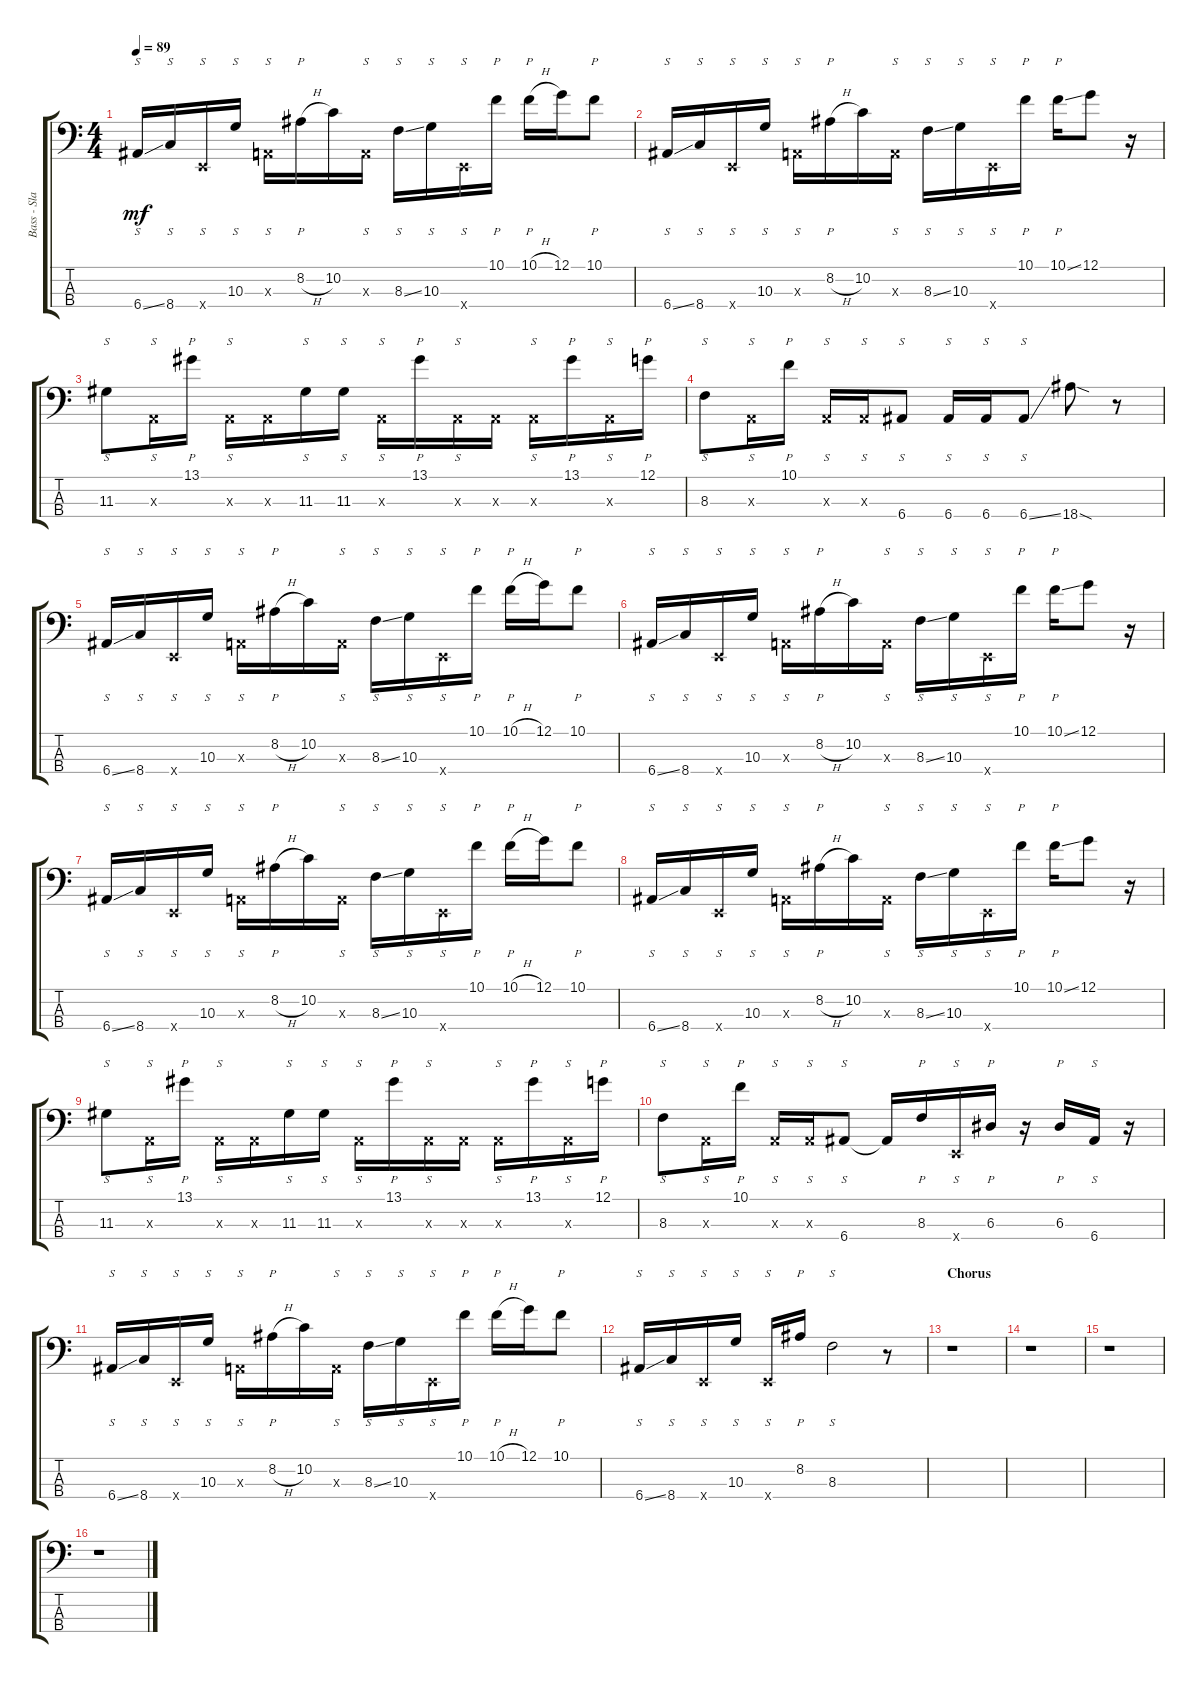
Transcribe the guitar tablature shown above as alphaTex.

\track ("Bass - Slap overdub" "Bass - Sla") {instrument slapbass1}
\staff {score tabs}
\tuning (G2 D2 A1 E1) {hide}
\ts (4 4)
\tempo 89
\clef f4
\ks c
6.4{ss}.16{s dy mf} 8.4.16{s} 0.4{x}.16{s} 10.3.16{s} 0.3{x}.16{s} 8.2{h}.16{p} 10.2.16 0.3{x}.16{s} 8.3{ss}.16{s} 10.3.16{s} 0.4{x}.16{s} 10.1.16{p} 10.1{h}.16{p} 12.1.16 10.1.8{p} |
6.4{ss}.16{s} 8.4.16{s} 0.4{x}.16{s} 10.3.16{s} 0.3{x}.16{s} 8.2{h}.16{p} 10.2.16 0.3{x}.16{s} 8.3{ss}.16{s} 10.3.16{s} 0.4{x}.16{s} 10.1.16{p} 10.1{ss}.16{p} 12.1.8 r.16 |
11.3.8{s} 0.3{x}.16{s} 13.1.16{p} 0.3{x}.16{s} 0.3{x}.16 11.3.16{s} 11.3.16{s} 0.3{x}.16{s} 13.1.16{p} 0.3{x}.16{s} 0.3{x}.16 0.3{x}.16{s} 13.1.16{p} 0.3{x}.16{s} 12.1.16{p} |
8.3.8{s} 0.3{x}.16{s} 10.1.16{p} 0.3{x}.16{s} 0.3{x}.16{s} 6.4.8{s} 6.4.16{s} 6.4.16{s} 6.4{ss}.8{s} 18.4{sod}.8 r.8 |
6.4{ss}.16{s} 8.4.16{s} 0.4{x}.16{s} 10.3.16{s} 0.3{x}.16{s} 8.2{h}.16{p} 10.2.16 0.3{x}.16{s} 8.3{ss}.16{s} 10.3.16{s} 0.4{x}.16{s} 10.1.16{p} 10.1{h}.16{p} 12.1.16 10.1.8{p} |
6.4{ss}.16{s} 8.4.16{s} 0.4{x}.16{s} 10.3.16{s} 0.3{x}.16{s} 8.2{h}.16{p} 10.2.16 0.3{x}.16{s} 8.3{ss}.16{s} 10.3.16{s} 0.4{x}.16{s} 10.1.16{p} 10.1{ss}.16{p} 12.1.8 r.16 |
6.4{ss}.16{s} 8.4.16{s} 0.4{x}.16{s} 10.3.16{s} 0.3{x}.16{s} 8.2{h}.16{p} 10.2.16 0.3{x}.16{s} 8.3{ss}.16{s} 10.3.16{s} 0.4{x}.16{s} 10.1.16{p} 10.1{h}.16{p} 12.1.16 10.1.8{p} |
6.4{ss}.16{s} 8.4.16{s} 0.4{x}.16{s} 10.3.16{s} 0.3{x}.16{s} 8.2{h}.16{p} 10.2.16 0.3{x}.16{s} 8.3{ss}.16{s} 10.3.16{s} 0.4{x}.16{s} 10.1.16{p} 10.1{ss}.16{p} 12.1.8 r.16 |
11.3.8{s} 0.3{x}.16{s} 13.1.16{p} 0.3{x}.16{s} 0.3{x}.16 11.3.16{s} 11.3.16{s} 0.3{x}.16{s} 13.1.16{p} 0.3{x}.16{s} 0.3{x}.16 0.3{x}.16{s} 13.1.16{p} 0.3{x}.16{s} 12.1.16{p} |
8.3.8{s} 0.3{x}.16{s} 10.1.16{p} 0.3{x}.16{s} 0.3{x}.16{s} 6.4.8{s} 6.4{t}.16 8.3.16{p} 0.4{x}.16{s} 6.3.16{p} r.16 6.3.16{p} 6.4.16{s} r.16 |
6.4{ss}.16{s} 8.4.16{s} 0.4{x}.16{s} 10.3.16{s} 0.3{x}.16{s} 8.2{h}.16{p} 10.2.16 0.3{x}.16{s} 8.3{ss}.16{s} 10.3.16{s} 0.4{x}.16{s} 10.1.16{p} 10.1{h}.16{p} 12.1.16 10.1.8{p} |
6.4{ss}.16{s} 8.4.16{s} 0.4{x}.16{s} 10.3.16{s} 0.4{x}.16{s} 8.2.16{p} 8.3.2{s} r.8 |
\section ("" "Chorus")
r.1 |
r.1 |
r.1 |
r.1
